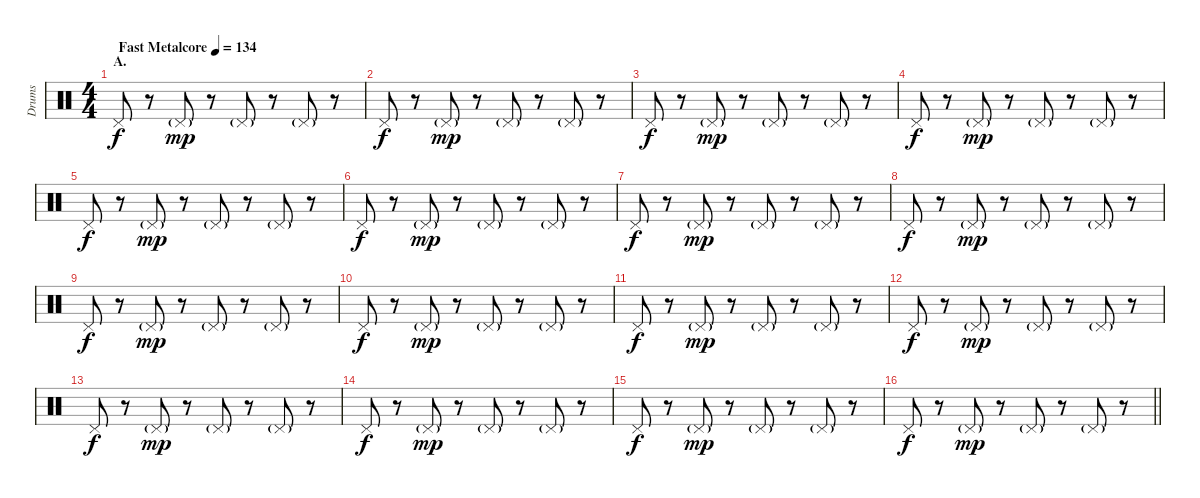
\track ("Drums" "Drums") {instrument percussion}
\staff {score}
\articulation defaults
\ts (4 4)
\section ("" "A.")
\tempo (134 "Fast Metalcore")
\clef neutral
\ks c "Pedal Hi-Hat (hit)".8{dy f}
r.8 "Pedal Hi-Hat (hit)"{g}.8{dy mp} r.8 "Pedal Hi-Hat (hit)"{g}.8 r.8 "Pedal Hi-Hat (hit)"{g}.8 r.8 |
"Pedal Hi-Hat (hit)".8{dy f} r.8 "Pedal Hi-Hat (hit)"{g}.8{dy mp} r.8 "Pedal Hi-Hat (hit)"{g}.8 r.8 "Pedal Hi-Hat (hit)"{g}.8 r.8 |
"Pedal Hi-Hat (hit)".8{dy f} r.8 "Pedal Hi-Hat (hit)"{g}.8{dy mp} r.8 "Pedal Hi-Hat (hit)"{g}.8 r.8 "Pedal Hi-Hat (hit)"{g}.8 r.8 |
"Pedal Hi-Hat (hit)".8{dy f} r.8 "Pedal Hi-Hat (hit)"{g}.8{dy mp} r.8 "Pedal Hi-Hat (hit)"{g}.8 r.8 "Pedal Hi-Hat (hit)"{g}.8 r.8 |
"Pedal Hi-Hat (hit)".8{dy f} r.8 "Pedal Hi-Hat (hit)"{g}.8{dy mp} r.8 "Pedal Hi-Hat (hit)"{g}.8 r.8 "Pedal Hi-Hat (hit)"{g}.8 r.8 |
"Pedal Hi-Hat (hit)".8{dy f} r.8 "Pedal Hi-Hat (hit)"{g}.8{dy mp} r.8 "Pedal Hi-Hat (hit)"{g}.8 r.8 "Pedal Hi-Hat (hit)"{g}.8 r.8 |
"Pedal Hi-Hat (hit)".8{dy f} r.8 "Pedal Hi-Hat (hit)"{g}.8{dy mp} r.8 "Pedal Hi-Hat (hit)"{g}.8 r.8 "Pedal Hi-Hat (hit)"{g}.8 r.8 |
"Pedal Hi-Hat (hit)".8{dy f} r.8 "Pedal Hi-Hat (hit)"{g}.8{dy mp} r.8 "Pedal Hi-Hat (hit)"{g}.8 r.8 "Pedal Hi-Hat (hit)"{g}.8 r.8 |
"Pedal Hi-Hat (hit)".8{dy f} r.8 "Pedal Hi-Hat (hit)"{g}.8{dy mp} r.8 "Pedal Hi-Hat (hit)"{g}.8 r.8 "Pedal Hi-Hat (hit)"{g}.8 r.8 |
"Pedal Hi-Hat (hit)".8{dy f} r.8 "Pedal Hi-Hat (hit)"{g}.8{dy mp} r.8 "Pedal Hi-Hat (hit)"{g}.8 r.8 "Pedal Hi-Hat (hit)"{g}.8 r.8 |
"Pedal Hi-Hat (hit)".8{dy f} r.8 "Pedal Hi-Hat (hit)"{g}.8{dy mp} r.8 "Pedal Hi-Hat (hit)"{g}.8 r.8 "Pedal Hi-Hat (hit)"{g}.8 r.8 |
"Pedal Hi-Hat (hit)".8{dy f} r.8 "Pedal Hi-Hat (hit)"{g}.8{dy mp} r.8 "Pedal Hi-Hat (hit)"{g}.8 r.8 "Pedal Hi-Hat (hit)"{g}.8 r.8 |
"Pedal Hi-Hat (hit)".8{dy f} r.8 "Pedal Hi-Hat (hit)"{g}.8{dy mp} r.8 "Pedal Hi-Hat (hit)"{g}.8 r.8 "Pedal Hi-Hat (hit)"{g}.8 r.8 |
"Pedal Hi-Hat (hit)".8{dy f} r.8 "Pedal Hi-Hat (hit)"{g}.8{dy mp} r.8 "Pedal Hi-Hat (hit)"{g}.8 r.8 "Pedal Hi-Hat (hit)"{g}.8 r.8 |
"Pedal Hi-Hat (hit)".8{dy f} r.8 "Pedal Hi-Hat (hit)"{g}.8{dy mp} r.8 "Pedal Hi-Hat (hit)"{g}.8 r.8 "Pedal Hi-Hat (hit)"{g}.8 r.8 |
\barLineRight lightlight "Pedal Hi-Hat (hit)".8{dy f}
r.8 "Pedal Hi-Hat (hit)"{g}.8{dy mp} r.8 "Pedal Hi-Hat (hit)"{g}.8 r.8 "Pedal Hi-Hat (hit)"{g}.8 r.8
